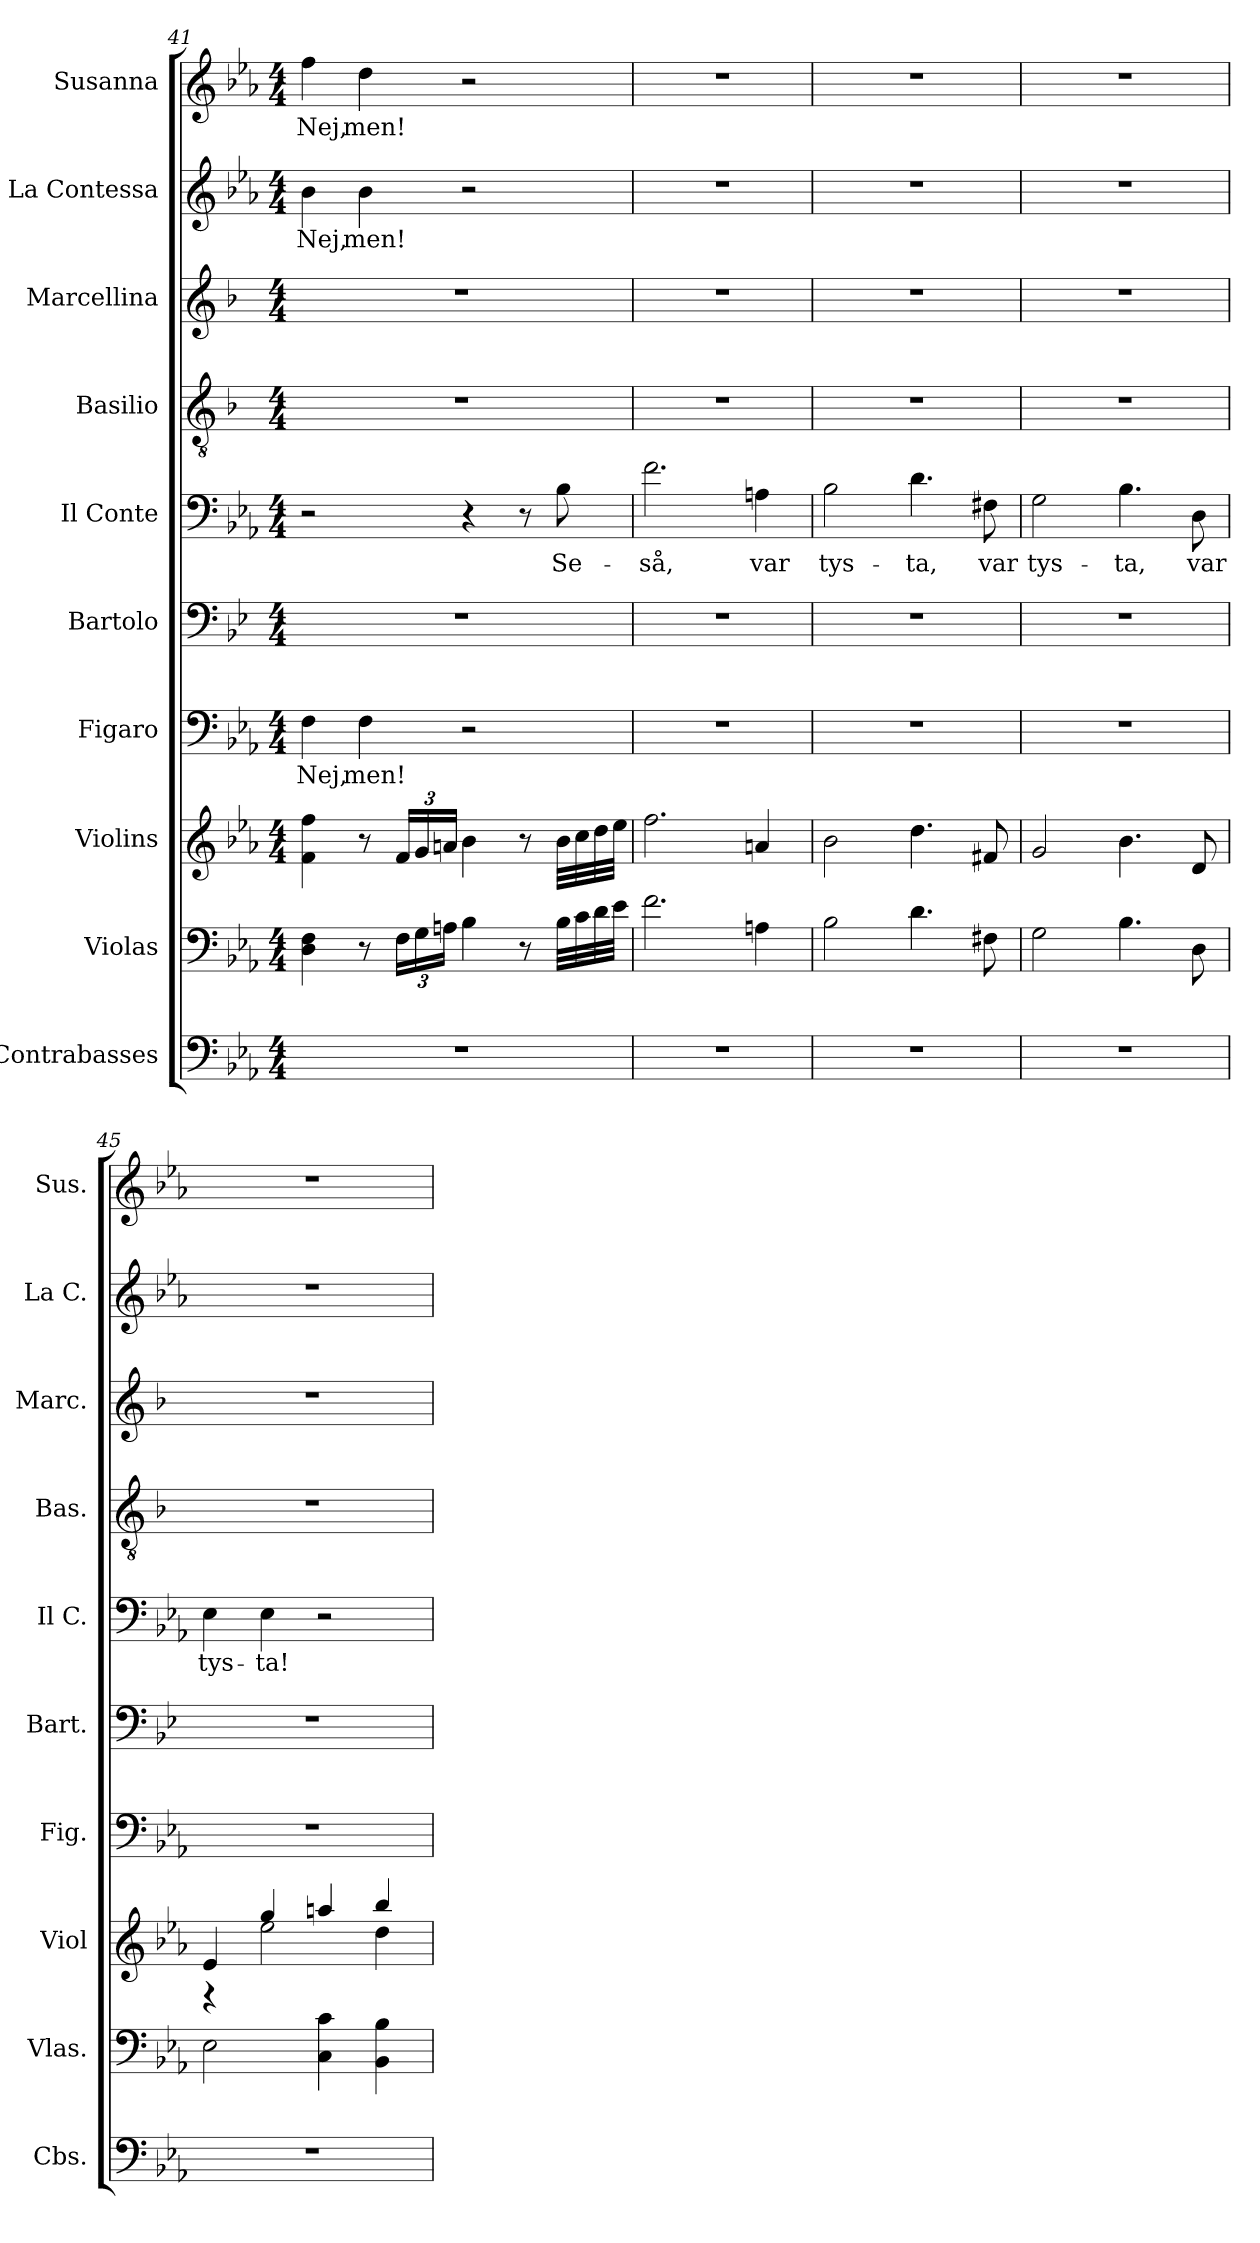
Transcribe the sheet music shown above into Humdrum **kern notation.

**kern	**kern	**kern	**kern	**text	**kern	**kern	**text	**kern	**kern	**kern	**text	**kern	**text
*part10	*part9	*part8	*part7	*part7	*part6	*part5	*part5	*part4	*part3	*part2	*part2	*part1	*part1
*staff10	*staff9	*staff8	*staff7	*staff7	*staff6	*staff5	*staff5	*staff4	*staff3	*staff2	*staff2	*staff1	*staff1
*I"Contrabasses	*I"Violas	*I"Violins	*I"Figaro	*	*I"Bartolo	*I"Il Conte	*	*I"Basilio	*I"Marcellina	*I"La Contessa	*	*I"Susanna	*
*I'Cbs.	*I'Vlas.	*I'Viol	*I'Fig.	*	*I'Bart.	*I'Il C.	*	*I'Bas.	*I'Marc.	*I'La C.	*	*I'Sus.	*
*clefF4	*clefF4	*clefG2	*clefF4	*	*clefF4	*clefF4	*	*clefGv2	*clefG2	*clefG2	*	*clefG2	*
*ITrd7c12	*	*	*	*	*ITrd4c7	*	*	*ITrd1c2	*ITrd1c2	*	*	*	*
*k[b-e-a-]	*k[b-e-a-]	*k[b-e-a-]	*k[b-e-a-]	*	*k[b-e-a-]	*k[b-e-a-]	*	*k[b-e-a-]	*k[b-e-a-]	*k[b-e-a-]	*	*k[b-e-a-]	*
*M4/4	*M4/4	*M4/4	*M4/4	*	*M4/4	*M4/4	*	*M4/4	*M4/4	*M4/4	*	*M4/4	*
=41	=41	=41	=41	=41	=41	=41	=41	=41	=41	=41	=41	=41	=41
!	!	!	!	!LO:LY:b	!	!	!	!	!	!	!LO:LY:b	!	!LO:LY:b
1r	4D\ 4F\	4f\ 4ff\	4F\	Nej,	1r	2r	.	1r	1r	4b-\	Nej,	4ff\	Nej,
!	!	!	!	!LO:LY:b	!	!	!	!	!	!	!LO:LY:b	!	!LO:LY:b
.	8r	8r	4F\	men!	.	.	.	.	.	4b-\	men!	4dd\	men!
*	*Xbrackettup	*Xbrackettup	*	*	*	*	*	*	*	*	*	*	*
.	24F\LL	24f/LL	.	.	.	.	.	.	.	.	.	.	.
.	24G\	24g/	.	.	.	.	.	.	.	.	.	.	.
.	24An\JJ	24an/JJ	.	.	.	.	.	.	.	.	.	.	.
.	4B-\	4b-\	2r	.	.	4r	.	.	.	2r	.	2r	.
.	8r	8r	.	.	.	8r	.	.	.	.	.	.	.
!	!	!	!	!	!	!	!LO:LY:b	!	!	!	!	!	!
.	32B-\LLL	32b-\LLL	.	.	.	8B-\	Se-	.	.	.	.	.	.
.	32c\	32cc\	.	.	.	.	.	.	.	.	.	.	.
.	32d\	32dd\	.	.	.	.	.	.	.	.	.	.	.
.	32e-\JJJ	32ee-\JJJ	.	.	.	.	.	.	.	.	.	.	.
=42	=42	=42	=42	=42	=42	=42	=42	=42	=42	=42	=42	=42	=42
!	!	!	!	!	!	!	!LO:LY:b	!	!	!	!	!	!
1r	2.f\	2.ff\	1r	.	1r	2.f\	-så,	1r	1r	1r	.	1r	.
!	!	!	!	!	!	!	!LO:LY:b	!	!	!	!	!	!
.	4An\	4an/	.	.	.	4An\	var	.	.	.	.	.	.
=43	=43	=43	=43	=43	=43	=43	=43	=43	=43	=43	=43	=43	=43
!	!	!	!	!	!	!	!LO:LY:b	!	!	!	!	!	!
1r	2B-\	2b-\	1r	.	1r	2B-\	tys-	1r	1r	1r	.	1r	.
!	!	!	!	!	!	!	!LO:LY:b	!	!	!	!	!	!
.	4.d\	4.dd\	.	.	.	4.d\	-ta,	.	.	.	.	.	.
!	!	!	!	!	!	!	!LO:LY:b	!	!	!	!	!	!
.	8F#X\	8f#X/	.	.	.	8F#X\	var	.	.	.	.	.	.
=44	=44	=44	=44	=44	=44	=44	=44	=44	=44	=44	=44	=44	=44
!	!	!	!	!	!	!	!LO:LY:b	!	!	!	!	!	!
1r	2G\	2g/	1r	.	1r	2G\	tys-	1r	1r	1r	.	1r	.
!	!	!	!	!	!	!	!LO:LY:b	!	!	!	!	!	!
.	4.B-\	4.b-\	.	.	.	4.B-\	-ta,	.	.	.	.	.	.
!	!	!	!	!	!	!	!LO:LY:b	!	!	!	!	!	!
.	8D\	8d/	.	.	.	8D\	var	.	.	.	.	.	.
!!LO:PB:g=z
=45	=45	=45	=45	=45	=45	=45	=45	=45	=45	=45	=45	=45	=45
*	*	*^	*	*	*	*	*	*	*	*	*	*	*
!	!	!	!	!	!	!	!	!LO:LY:b	!	!	!	!	!	!
1r	2E-\	4e-/	4r	1r	.	1r	4E-\	tys-	1r	1r	1r	.	1r	.
!	!	!	!	!	!	!	!	!LO:LY:b	!	!	!	!	!	!
.	.	4gg/	2ee-\	.	.	.	4E-\	-ta!	.	.	.	.	.	.
.	4C\ 4c\	4aan/	.	.	.	.	2r	.	.	.	.	.	.	.
.	4BB-\ 4B-\	4bb-/	4dd\	.	.	.	.	.	.	.	.	.	.	.
*	*	*v	*v	*	*	*	*	*	*	*	*	*	*	*
=	=	=	=	=	=	=	=	=	=	=	=	=	=
*-	*-	*-	*-	*-	*-	*-	*-	*-	*-	*-	*-	*-	*-
